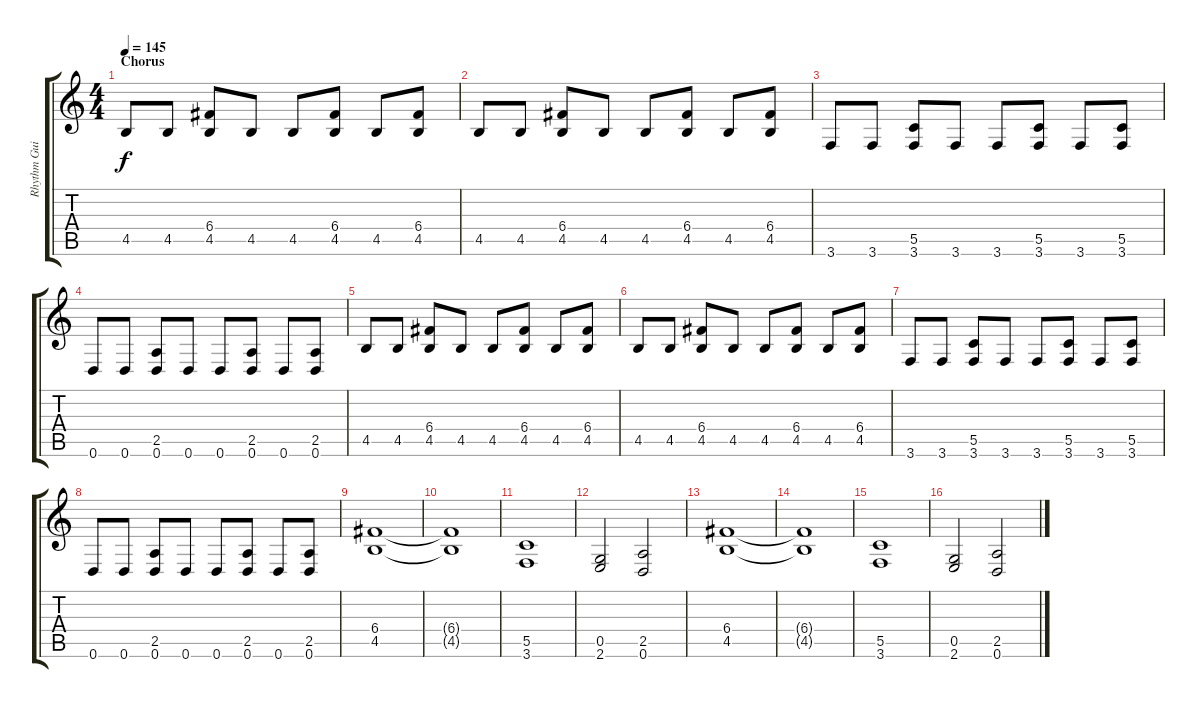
\track ("Rhythm Guitar" "Rhythm Gui") {instrument overdrivenguitar}
\staff {score tabs}
\tuning (D4 A3 F3 C3 G2 D2) {hide}
\ts (4 4)
\section ("" "Chorus")
\tempo 145
\clef g2
\ks c
4.5.8{dy f instrument distortionguitar} 4.5.8 (6.4 4.5).8 4.5.8 4.5.8 (6.4 4.5).8 4.5.8 (6.4 4.5).8 |
4.5.8 4.5.8 (6.4 4.5).8 4.5.8 4.5.8 (6.4 4.5).8 4.5.8 (6.4 4.5).8 |
3.6.8 3.6.8 (5.5 3.6).8 3.6.8 3.6.8 (5.5 3.6).8 3.6.8 (5.5 3.6).8 |
0.6.8 0.6.8 (2.5 0.6).8 0.6.8 0.6.8 (2.5 0.6).8 0.6.8 (2.5 0.6).8 |
4.5.8{instrument distortionguitar} 4.5.8 (6.4 4.5).8 4.5.8 4.5.8 (6.4 4.5).8 4.5.8 (6.4 4.5).8 |
4.5.8 4.5.8 (6.4 4.5).8 4.5.8 4.5.8 (6.4 4.5).8 4.5.8 (6.4 4.5).8 |
3.6.8 3.6.8 (5.5 3.6).8 3.6.8 3.6.8 (5.5 3.6).8 3.6.8 (5.5 3.6).8 |
0.6.8 0.6.8 (2.5 0.6).8 0.6.8 0.6.8 (2.5 0.6).8 0.6.8 (2.5 0.6).8 |
(6.4 4.5).1 |
(6.4{t} 4.5{t}).1 |
(5.5 3.6).1 |
(0.5 2.6).2 (2.5 0.6).2 |
(6.4 4.5).1 |
(6.4{t} 4.5{t}).1 |
(5.5 3.6).1 |
(0.5 2.6).2 (2.5 0.6).2
